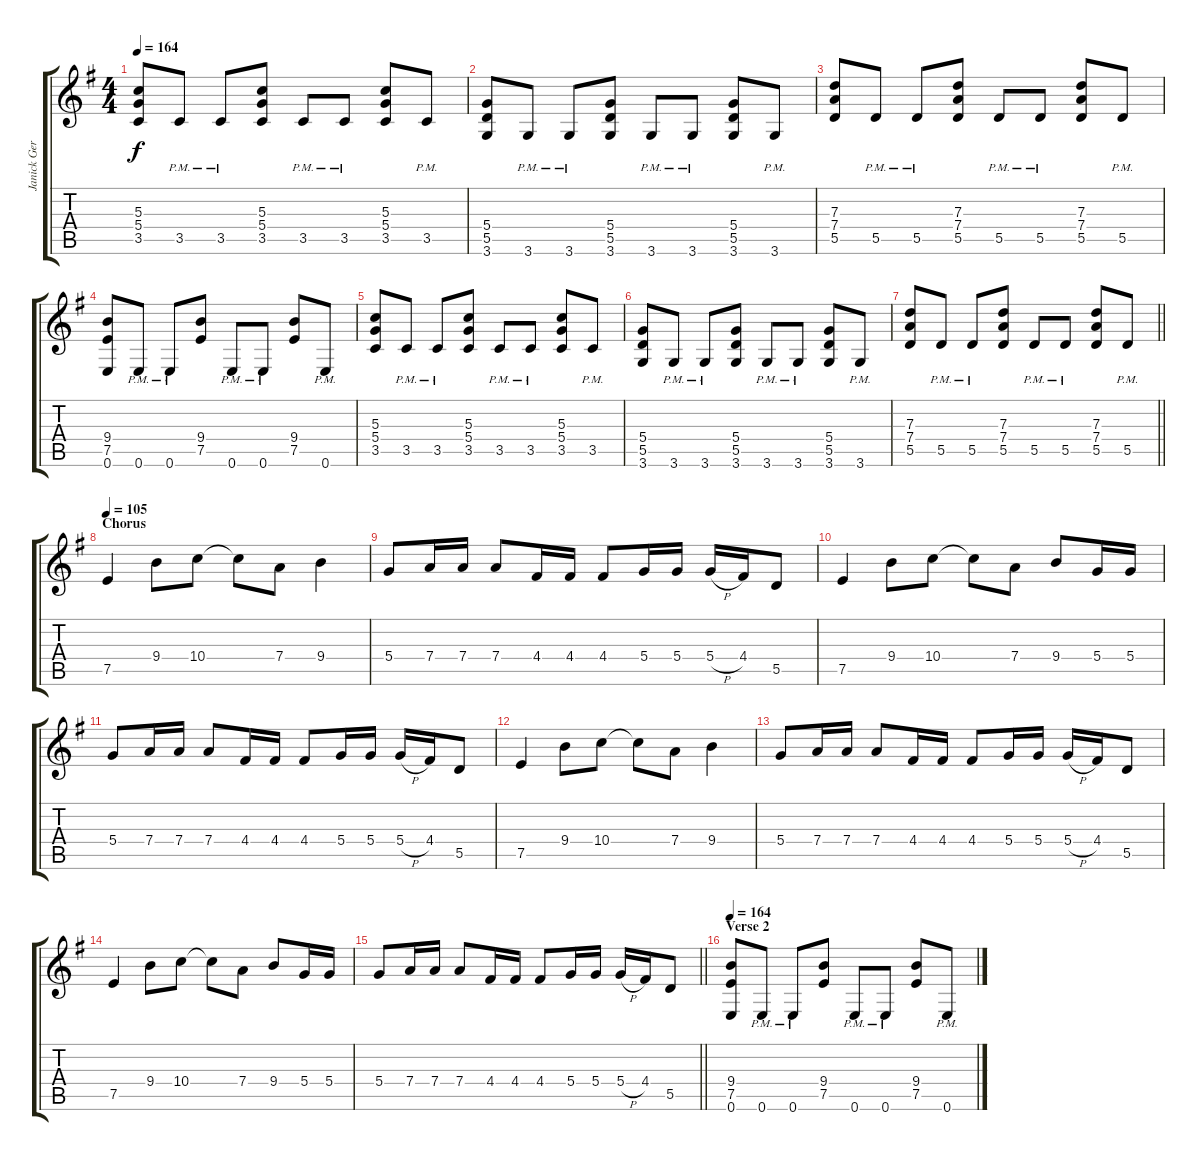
\track ("Janick Gers" "Janick Ger") {instrument electricguitarclean}
\staff {score tabs}
\tuning (E4 B3 G3 D3 A2 E2) {hide}
\ts (4 4)
\tempo 164
\clef g2
\ks eminor
(5.3 5.4 3.5).8{dy f} 3.5{pm}.8 3.5{pm}.8 (5.3 5.4 3.5).8 3.5{pm}.8 3.5{pm}.8 (5.3 5.4 3.5).8 3.5{pm}.8 |
(5.4 5.5 3.6).8 3.6{pm}.8 3.6{pm}.8 (5.4 5.5 3.6).8 3.6{pm}.8 3.6{pm}.8 (5.4 5.5 3.6).8 3.6{pm}.8 |
(7.3 7.4 5.5).8 5.5{pm}.8 5.5{pm}.8 (7.3 7.4 5.5).8 5.5{pm}.8 5.5{pm}.8 (7.3 7.4 5.5).8 5.5{pm}.8 |
(9.4 7.5 0.6).8 0.6{pm}.8 0.6{pm}.8 (9.4 7.5).8 0.6{pm}.8 0.6{pm}.8 (9.4 7.5).8 0.6{pm}.8 |
(5.3 5.4 3.5).8 3.5{pm}.8 3.5{pm}.8 (5.3 5.4 3.5).8 3.5{pm}.8 3.5{pm}.8 (5.3 5.4 3.5).8 3.5{pm}.8 |
(5.4 5.5 3.6).8 3.6{pm}.8 3.6{pm}.8 (5.4 5.5 3.6).8 3.6{pm}.8 3.6{pm}.8 (5.4 5.5 3.6).8 3.6{pm}.8 |
\barLineRight lightlight
(7.3 7.4 5.5).8 5.5{pm}.8 5.5{pm}.8 (7.3 7.4 5.5).8 5.5{pm}.8 5.5{pm}.8 (7.3 7.4 5.5).8 5.5{pm}.8 |
\section ("" "Chorus")
\tempo 105
7.5.4 9.4.8 10.4.8 10.4{t}.8 7.4.8 9.4.4 |
5.4.8 7.4.16 7.4.16 7.4.8 4.4.16 4.4.16 4.4.8 5.4.16 5.4.16 5.4{h}.16 4.4.16 5.5.8 |
7.5.4 9.4.8 10.4.8 10.4{t}.8 7.4.8 9.4.8 5.4.16 5.4.16 |
5.4.8 7.4.16 7.4.16 7.4.8 4.4.16 4.4.16 4.4.8 5.4.16 5.4.16 5.4{h}.16 4.4.16 5.5.8 |
7.5.4 9.4.8 10.4.8 10.4{t}.8 7.4.8 9.4.4 |
5.4.8 7.4.16 7.4.16 7.4.8 4.4.16 4.4.16 4.4.8 5.4.16 5.4.16 5.4{h}.16 4.4.16 5.5.8 |
7.5.4 9.4.8 10.4.8 10.4{t}.8 7.4.8 9.4.8 5.4.16 5.4.16 |
\barLineRight lightlight
5.4.8 7.4.16 7.4.16 7.4.8 4.4.16 4.4.16 4.4.8 5.4.16 5.4.16 5.4{h}.16 4.4.16 5.5.8 |
\section ("" "Verse 2")
\tempo 164
(9.4 7.5 0.6).8 0.6{pm}.8 0.6{pm}.8 (9.4 7.5).8 0.6{pm}.8 0.6{pm}.8 (9.4 7.5).8 0.6{pm}.8
